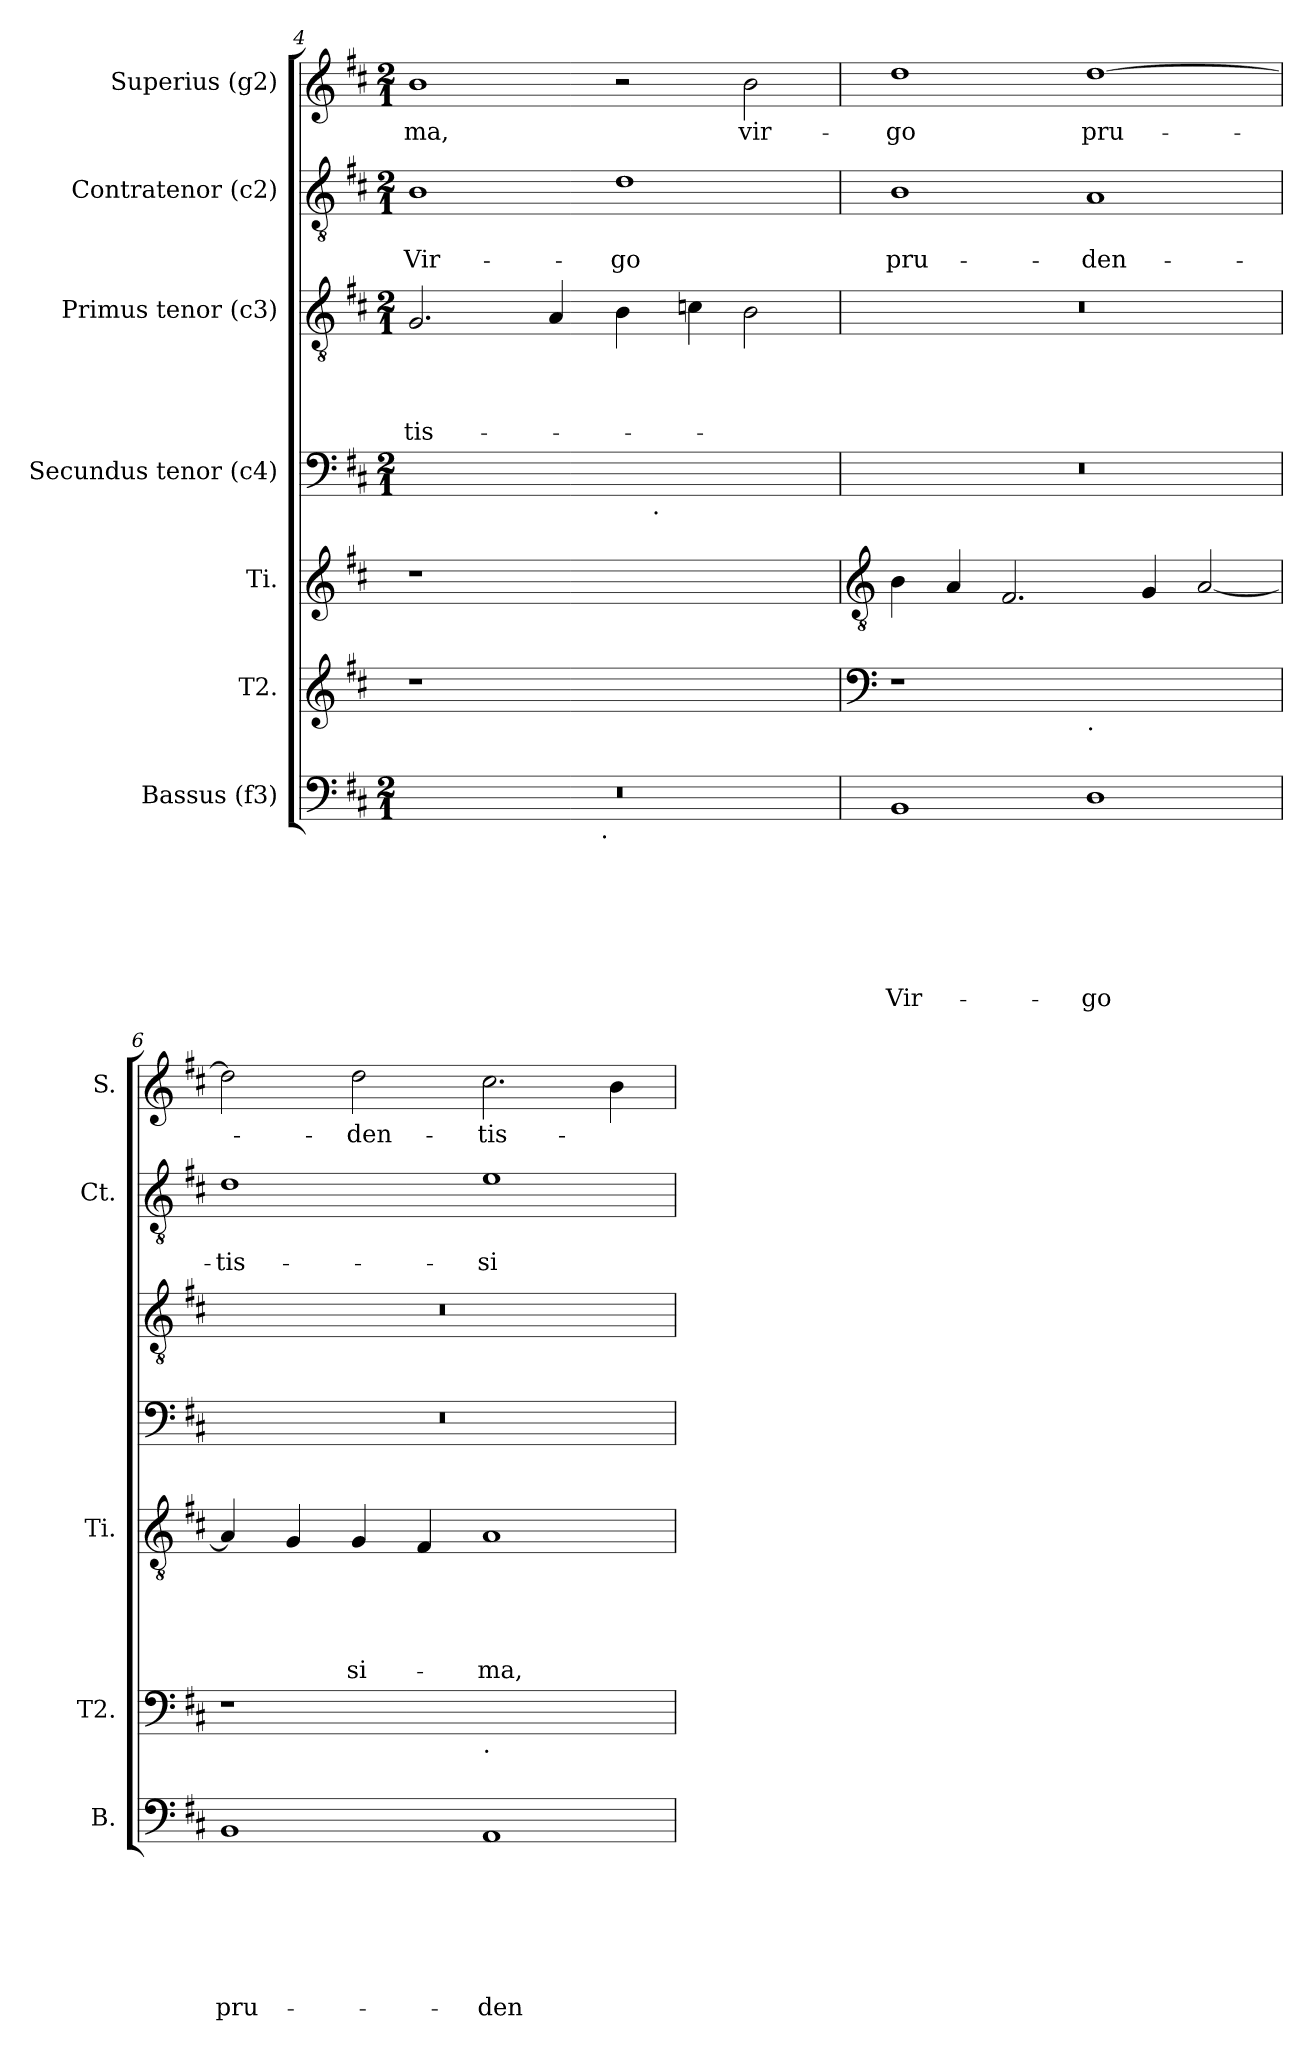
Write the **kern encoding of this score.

**kern	**text	**text	**text	**text	**text	**text	**text	**kern	**kern	**text	**text	**text	**text	**text	**kern	**kern	**text	**text	**text	**text	**kern	**text	**text	**kern	**text
*part7	*part7	*part7	*part7	*part7	*part7	*part7	*part7	*part6	*part5	*part5	*part5	*part5	*part5	*part5	*part4	*part3	*part3	*part3	*part3	*part3	*part2	*part2	*part2	*part1	*part1
*staff7	*staff7	*staff7	*staff7	*staff7	*staff7	*staff7	*staff7	*staff6	*staff5	*staff5	*staff5	*staff5	*staff5	*staff5	*staff4	*staff3	*staff3	*staff3	*staff3	*staff3	*staff2	*staff2	*staff2	*staff1	*staff1
*I"Bassus (f3)	*	*	*	*	*	*	*	*I"T2.	*I"Ti.	*	*	*	*	*	*I"Secundus tenor (c4)	*I"Primus tenor (c3)	*	*	*	*	*I"Contratenor (c2)	*	*	*I"Superius (g2)	*
*I'B.	*	*	*	*	*	*	*	*I'T2.	*I'Ti.	*	*	*	*	*	*	*	*	*	*	*	*I'Ct.	*	*	*I'S.	*
*clefF4	*	*	*	*	*	*	*	*clefG2	*clefG2	*	*	*	*	*	*clefF4	*clefGv2	*	*	*	*	*clefGv2	*	*	*clefG2	*
*k[f#c#]	*	*	*	*	*	*	*	*k[f#c#]	*k[f#c#]	*	*	*	*	*	*k[f#c#]	*k[f#c#]	*	*	*	*	*k[f#c#]	*	*	*k[f#c#]	*
*D:	*	*	*	*	*	*	*	*D:	*D:	*	*	*	*	*	*D:	*D:	*	*	*	*	*D:	*	*	*D:	*
*M2/1	*	*	*	*	*	*	*	*	*	*	*	*	*	*	*M2/1	*M2/1	*	*	*	*	*M2/1	*	*	*M2/1	*
=4	=4	=4	=4	=4	=4	=4	=4	=4	=4	=4	=4	=4	=4	=4	=4	=4	=4	=4	=4	=4	=4	=4	=4	=4	=4
!	!	!	!	!	!	!	!	!	!	!	!	!	!	!	!	!	!	!	!	!LO:LY:b	!	!	!LO:LY:b	!	!LO:LY:b
*^	*	*	*	*	*	*	*	*	*	*	*	*	*	*	*	*	*	*	*	*	*	*	*	*	*
0r	2ryy	.	.	.	.	.	.	.	1r	1r	.	.	.	.	.	1ryy	2.G/	.	.	.	-tis-	1B	.	Vir-	1b	-ma,
.	4...ryy	.	.	.	.	.	.	.	.	.	.	.	.	.	.	.	.	.	.	.	.	.	.	.	.	.
.	.	.	.	.	.	.	.	.	.	.	.	.	.	.	.	.	4A/	.	.	.	.	.	.	.	.	.
!	!LO:TX:b:t=.	!	!	!	!	!	!	!	!	!	!	!	!	!	!	!	!	!	!	!	!	!	!	!	!	!
.	1ryy	.	.	.	.	.	.	.	.	.	.	.	.	.	.	.	.	.	.	.	.	.	.	.	.	.
!	!	!	!	!	!	!	!	!	!	!	!	!	!	!	!	!	!	!	!	!	!	!	!	!LO:LY:b	!	!
.	.	.	.	.	.	.	.	.	1ryy	1ryy	.	.	.	.	.	8ryy	4B\	.	.	.	.	1d	.	-go	2r	.
!	!	!	!	!	!	!	!	!	!	!	!	!	!	!	!	!LO:TX:b:t=.	!	!	!	!	!	!	!	!	!	!
.	.	.	.	.	.	.	.	.	.	.	.	.	.	.	.	2..ryy	.	.	.	.	.	.	.	.	.	.
.	.	.	.	.	.	.	.	.	.	.	.	.	.	.	.	.	4c\	.	.	.	.	.	.	.	.	.
!	!	!	!	!	!	!	!	!	!	!	!	!	!	!	!	!	!	!	!	!	!	!	!	!	!	!LO:LY:b
.	.	.	.	.	.	.	.	.	.	.	.	.	.	.	.	.	2B\	.	.	.	.	.	.	.	2b\	vir-
.	32ryy	.	.	.	.	.	.	.	.	.	.	.	.	.	.	.	.	.	.	.	.	.	.	.	.	.
*v	*v	*	*	*	*	*	*	*	*	*	*	*	*	*	*	*	*	*	*	*	*	*	*	*	*	*
!!LO:LB:g=z
=5	=5	=5	=5	=5	=5	=5	=5	=5	=5	=5	=5	=5	=5	=5	=5	=5	=5	=5	=5	=5	=5	=5	=5	=5	=5
*	*	*	*	*	*	*	*	*clefF4	*clefGv2	*	*	*	*	*	*	*	*	*	*	*	*	*	*	*	*
*^	*	*	*	*	*	*	*	*	*	*	*	*	*	*	*	*	*	*	*	*	*	*	*	*	*
!	!	!	!	!	!	!	!	!LO:LY:b	!	!	!	!	!	!	!	!	!	!	!	!	!	!	!	!LO:LY:b	!	!LO:LY:b
*v	*v	*	*	*	*	*	*	*	*	*	*	*	*	*	*	*	*	*	*	*	*	*	*	*	*	*
1BB	.	.	.	.	.	.	Vir-	1r	4B\	.	.	.	.	.	0r	0r	.	.	.	.	1B	.	pru-	1dd	-go
.	.	.	.	.	.	.	.	.	4A/	.	.	.	.	.	.	.	.	.	.	.	.	.	.	.	.
.	.	.	.	.	.	.	.	.	2.F#/	.	.	.	.	.	.	.	.	.	.	.	.	.	.	.	.
!	!	!	!	!	!	!	!	!LO:TX:b:t=.	!	!	!	!	!	!	!	!	!	!	!	!	!	!	!	!	!
!	!	!	!	!	!	!	!LO:LY:b	!	!	!	!	!	!	!	!	!	!	!	!	!	!	!	!LO:LY:b	!	!LO:LY:b
1D	.	.	.	.	.	.	-go	1ryy	.	.	.	.	.	.	.	.	.	.	.	.	1A	.	-den-	[>1dd	pru-
.	.	.	.	.	.	.	.	.	4G/	.	.	.	.	.	.	.	.	.	.	.	.	.	.	.	.
.	.	.	.	.	.	.	.	.	[<2A/	.	.	.	.	.	.	.	.	.	.	.	.	.	.	.	.
=6	=6	=6	=6	=6	=6	=6	=6	=6	=6	=6	=6	=6	=6	=6	=6	=6	=6	=6	=6	=6	=6	=6	=6	=6	=6
!	!	!	!	!	!	!	!LO:LY:b	!	!	!	!	!	!	!	!	!	!	!	!	!	!	!	!LO:LY:b	!	!
1BB	.	.	.	.	.	.	pru-	1r	4A/]	.	.	.	.	.	0r	0r	.	.	.	.	1d	.	-tis-	2dd\]	.
.	.	.	.	.	.	.	.	.	4G/	.	.	.	.	.	.	.	.	.	.	.	.	.	.	.	.
!	!	!	!	!	!	!	!	!	!	!	!	!	!	!LO:LY:b	!	!	!	!	!	!	!	!	!	!	!LO:LY:b
.	.	.	.	.	.	.	.	.	4G/	.	.	.	.	si-	.	.	.	.	.	.	.	.	.	2dd\	-den-
.	.	.	.	.	.	.	.	.	4F#/	.	.	.	.	.	.	.	.	.	.	.	.	.	.	.	.
!	!	!	!	!	!	!	!	!LO:TX:b:t=.	!	!	!	!	!	!	!	!	!	!	!	!	!	!	!	!	!
!	!	!	!	!	!	!	!LO:LY:b	!	!	!	!	!	!	!LO:LY:b	!	!	!	!	!	!	!	!	!LO:LY:b	!	!LO:LY:b
1AA	.	.	.	.	.	.	-den-	1ryy	1A	.	.	.	.	-ma,	.	.	.	.	.	.	1e	.	-si-	2.cc#\	-tis-
.	.	.	.	.	.	.	.	.	.	.	.	.	.	.	.	.	.	.	.	.	.	.	.	4b\	.
=	=	=	=	=	=	=	=	=	=	=	=	=	=	=	=	=	=	=	=	=	=	=	=	=	=
*-	*-	*-	*-	*-	*-	*-	*-	*-	*-	*-	*-	*-	*-	*-	*-	*-	*-	*-	*-	*-	*-	*-	*-	*-	*-
